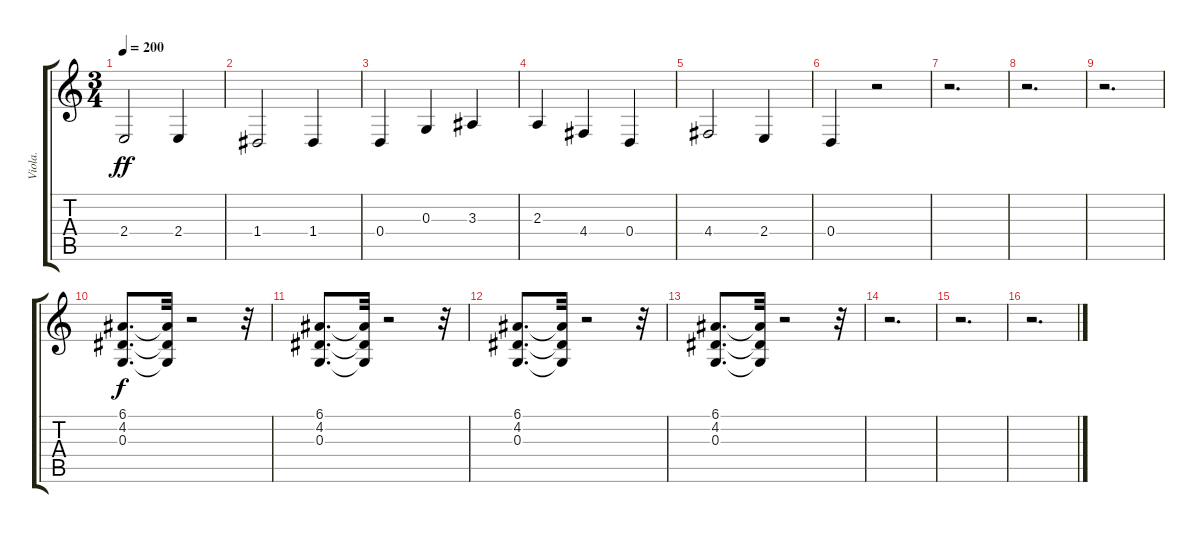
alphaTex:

\track ("Viola." "Viola.") {instrument stringensemble2}
\staff {score tabs}
\tuning (E4 B3 G3 D3 A2 E2) {hide}
\ts (3 4)
\tempo 200
\clef g2
\ks c
2.4.2{dy ff} 2.4.4 |
1.4.2 1.4.4 |
0.4.4 0.3.4 3.3.4 |
2.3.4 4.4.4 0.4.4 |
4.4.2 2.4.4 |
0.4.4 r.2 |
r.2{d} |
r.2{d} |
r.2{d} |
(6.1 4.2 0.3).8{d dy f instrument pizzicatostrings} (6.1{t} 4.2{t} 0.3{t}).32 r.2 r.32 |
(6.1 4.2 0.3).8{d} (6.1{t} 4.2{t} 0.3{t}).32 r.2 r.32 |
(6.1 4.2 0.3).8{d} (6.1{t} 4.2{t} 0.3{t}).32 r.2 r.32 |
(6.1 4.2 0.3).8{d} (6.1{t} 4.2{t} 0.3{t}).32 r.2 r.32 |
r.2{d} |
r.2{d} |
r.2{d}
